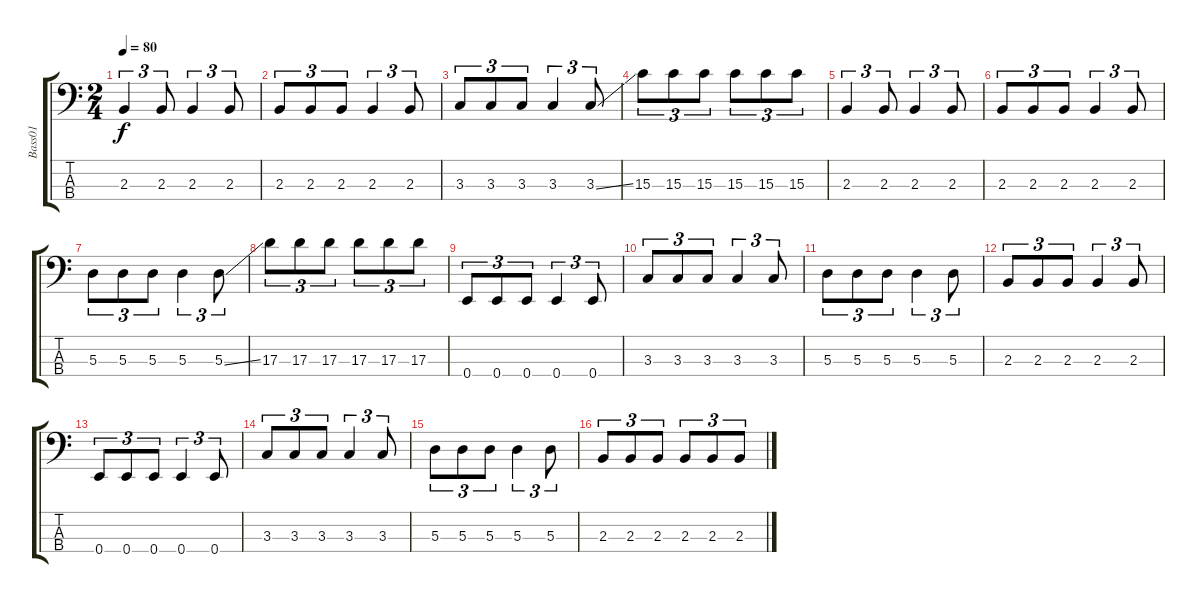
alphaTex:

\track ("Bass01" "Bass01") {instrument electricbassfinger}
\staff {score tabs}
\tuning (G2 D2 A1 E1) {hide}
\ts (2 4)
\tempo 80
\clef f4
\ks c
2.3.4{tu (3 2) dy f} 2.3.8{tu (3 2)} 2.3.4{tu (3 2)} 2.3.8{tu (3 2)} |
2.3.8{tu (3 2)} 2.3.8{tu (3 2)} 2.3.8{tu (3 2)} 2.3.4{tu (3 2)} 2.3.8{tu (3 2)} |
3.3.8{tu (3 2)} 3.3.8{tu (3 2)} 3.3.8{tu (3 2)} 3.3.4{tu (3 2)} 3.3{ss}.8{tu (3 2)} |
15.3.8{tu (3 2)} 15.3.8{tu (3 2)} 15.3.8{tu (3 2)} 15.3.8{tu (3 2)} 15.3.8{tu (3 2)} 15.3.8{tu (3 2)} |
2.3.4{tu (3 2)} 2.3.8{tu (3 2)} 2.3.4{tu (3 2)} 2.3.8{tu (3 2)} |
2.3.8{tu (3 2)} 2.3.8{tu (3 2)} 2.3.8{tu (3 2)} 2.3.4{tu (3 2)} 2.3.8{tu (3 2)} |
5.3.8{tu (3 2)} 5.3.8{tu (3 2)} 5.3.8{tu (3 2)} 5.3.4{tu (3 2)} 5.3{ss}.8{tu (3 2)} |
17.3.8{tu (3 2)} 17.3.8{tu (3 2)} 17.3.8{tu (3 2)} 17.3.8{tu (3 2)} 17.3.8{tu (3 2)} 17.3.8{tu (3 2)} |
0.4.8{tu (3 2)} 0.4.8{tu (3 2)} 0.4.8{tu (3 2)} 0.4.4{tu (3 2)} 0.4.8{tu (3 2)} |
3.3.8{tu (3 2)} 3.3.8{tu (3 2)} 3.3.8{tu (3 2)} 3.3.4{tu (3 2)} 3.3.8{tu (3 2)} |
5.3.8{tu (3 2)} 5.3.8{tu (3 2)} 5.3.8{tu (3 2)} 5.3.4{tu (3 2)} 5.3.8{tu (3 2)} |
2.3.8{tu (3 2)} 2.3.8{tu (3 2)} 2.3.8{tu (3 2)} 2.3.4{tu (3 2)} 2.3.8{tu (3 2)} |
0.4.8{tu (3 2)} 0.4.8{tu (3 2)} 0.4.8{tu (3 2)} 0.4.4{tu (3 2)} 0.4.8{tu (3 2)} |
3.3.8{tu (3 2)} 3.3.8{tu (3 2)} 3.3.8{tu (3 2)} 3.3.4{tu (3 2)} 3.3.8{tu (3 2)} |
5.3.8{tu (3 2)} 5.3.8{tu (3 2)} 5.3.8{tu (3 2)} 5.3.4{tu (3 2)} 5.3.8{tu (3 2)} |
2.3.8{tu (3 2)} 2.3.8{tu (3 2)} 2.3.8{tu (3 2)} 2.3.8{tu (3 2)} 2.3.8{tu (3 2)} 2.3.8{tu (3 2)}
